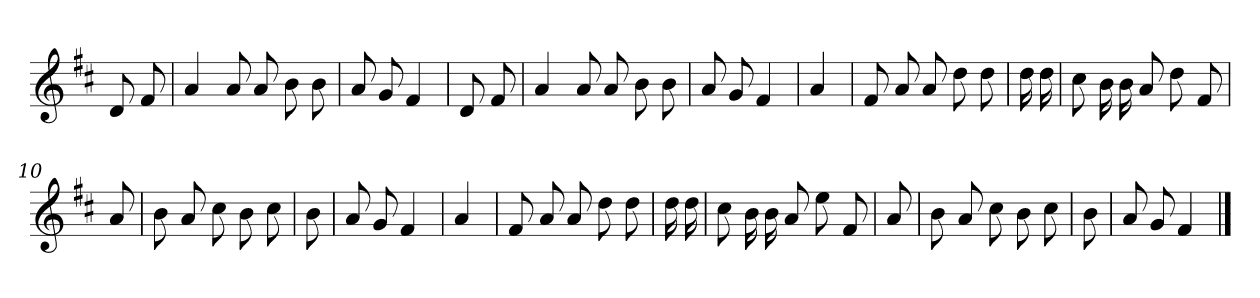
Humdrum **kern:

**kern
*part1
*staff1
*clefG2
*k[f#c#]
*D:
=
8d
8f#
=1
4a
8a
8a
8b
8b
=2
8a
8g
4f#
=3
8d
8f#
=4
4a
8a
8a
8b
8b
=5
8a
8g
4f#
=6
4a
=7
8f#
8a
8a
8dd
8dd
=8
16dd
16dd
=9
8cc#
16b
16b
8a
8dd
8f#
=10
8a
=11
8b
8a
8cc#
8b
8cc#
=12
8b
=13
8a
8g
4f#
=14
4a
=15
8f#
8a
8a
8dd
8dd
=16
16dd
16dd
=17
8cc#
16b
16b
8a
8ee
8f#
=18
8a
=19
8b
8a
8cc#
8b
8cc#
=20
8b
=21
8a
8g
4f#
==
*-
